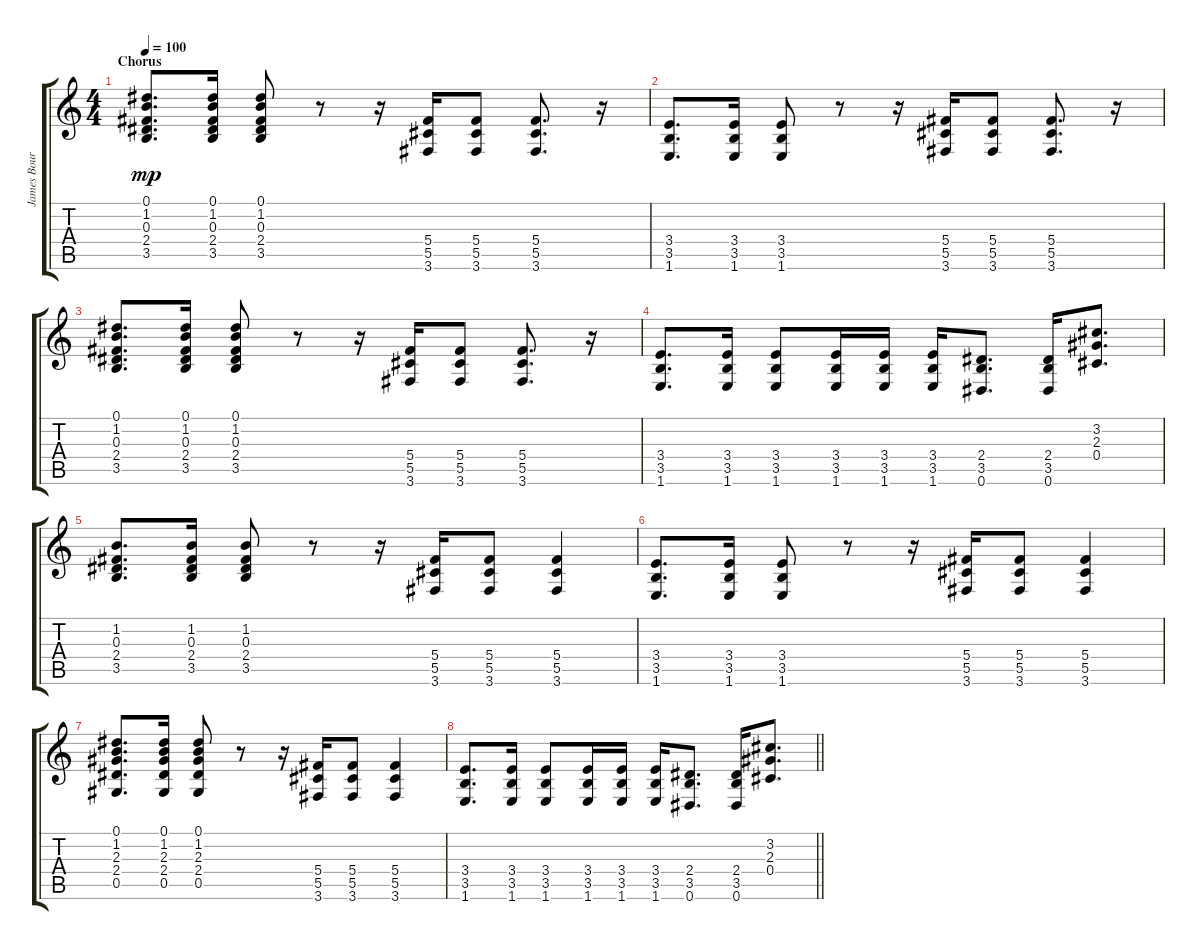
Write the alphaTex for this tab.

\track ("James Bourne" "James Bour") {instrument distortionguitar}
\staff {score tabs}
\tuning (Eb4 Bb3 Gb3 Db3 Ab2 Eb2) {hide}
\ts (4 4)
\section ("" "Chorus")
\tempo 100
\clef g2
\ks c
(0.1 1.2 0.3 2.4 3.5).8{d dy mp} (0.1 1.2 0.3 2.4 3.5).16 (0.1 1.2 0.3 2.4 3.5).8 r.8 r.16 (5.4 5.5 3.6).16 (5.4 5.5 3.6).8 (5.4 5.5 3.6).8{d} r.16 |
(3.4 3.5 1.6).8{d} (3.4 3.5 1.6).16 (3.4 3.5 1.6).8 r.8 r.16 (5.4 5.5 3.6).16 (5.4 5.5 3.6).8 (5.4 5.5 3.6).8{d} r.16 |
(0.1 1.2 0.3 2.4 3.5).8{d} (0.1 1.2 0.3 2.4 3.5).16 (0.1 1.2 0.3 2.4 3.5).8 r.8 r.16 (5.4 5.5 3.6).16 (5.4 5.5 3.6).8 (5.4 5.5 3.6).8{d} r.16 |
(3.4 3.5 1.6).8{d} (3.4 3.5 1.6).16 (3.4 3.5 1.6).8 (3.4 3.5 1.6).16 (3.4 3.5 1.6).16 (3.4 3.5 1.6).16 (2.4 3.5 0.6).8{d} (2.4 3.5 0.6).16 (3.2 2.3 0.4).8{d} |
(1.2 0.3 2.4 3.5).8{d} (1.2 0.3 2.4 3.5).16 (1.2 0.3 2.4 3.5).8 r.8 r.16 (5.4 5.5 3.6).16 (5.4 5.5 3.6).8 (5.4 5.5 3.6).4 |
(3.4 3.5 1.6).8{d} (3.4 3.5 1.6).16 (3.4 3.5 1.6).8 r.8 r.16 (5.4 5.5 3.6).16 (5.4 5.5 3.6).8 (5.4 5.5 3.6).4 |
(0.1 1.2 2.3 2.4 0.5).8{d} (0.1 1.2 2.3 2.4 0.5).16 (0.1 1.2 2.3 2.4 0.5).8 r.8 r.16 (5.4 5.5 3.6).16 (5.4 5.5 3.6).8 (5.4 5.5 3.6).4 |
\barLineRight lightlight
(3.4 3.5 1.6).8{d} (3.4 3.5 1.6).16 (3.4 3.5 1.6).8 (3.4 3.5 1.6).16 (3.4 3.5 1.6).16 (3.4 3.5 1.6).16 (2.4 3.5 0.6).8{d} (2.4 3.5 0.6).16 (3.2 2.3 0.4).8{d}
